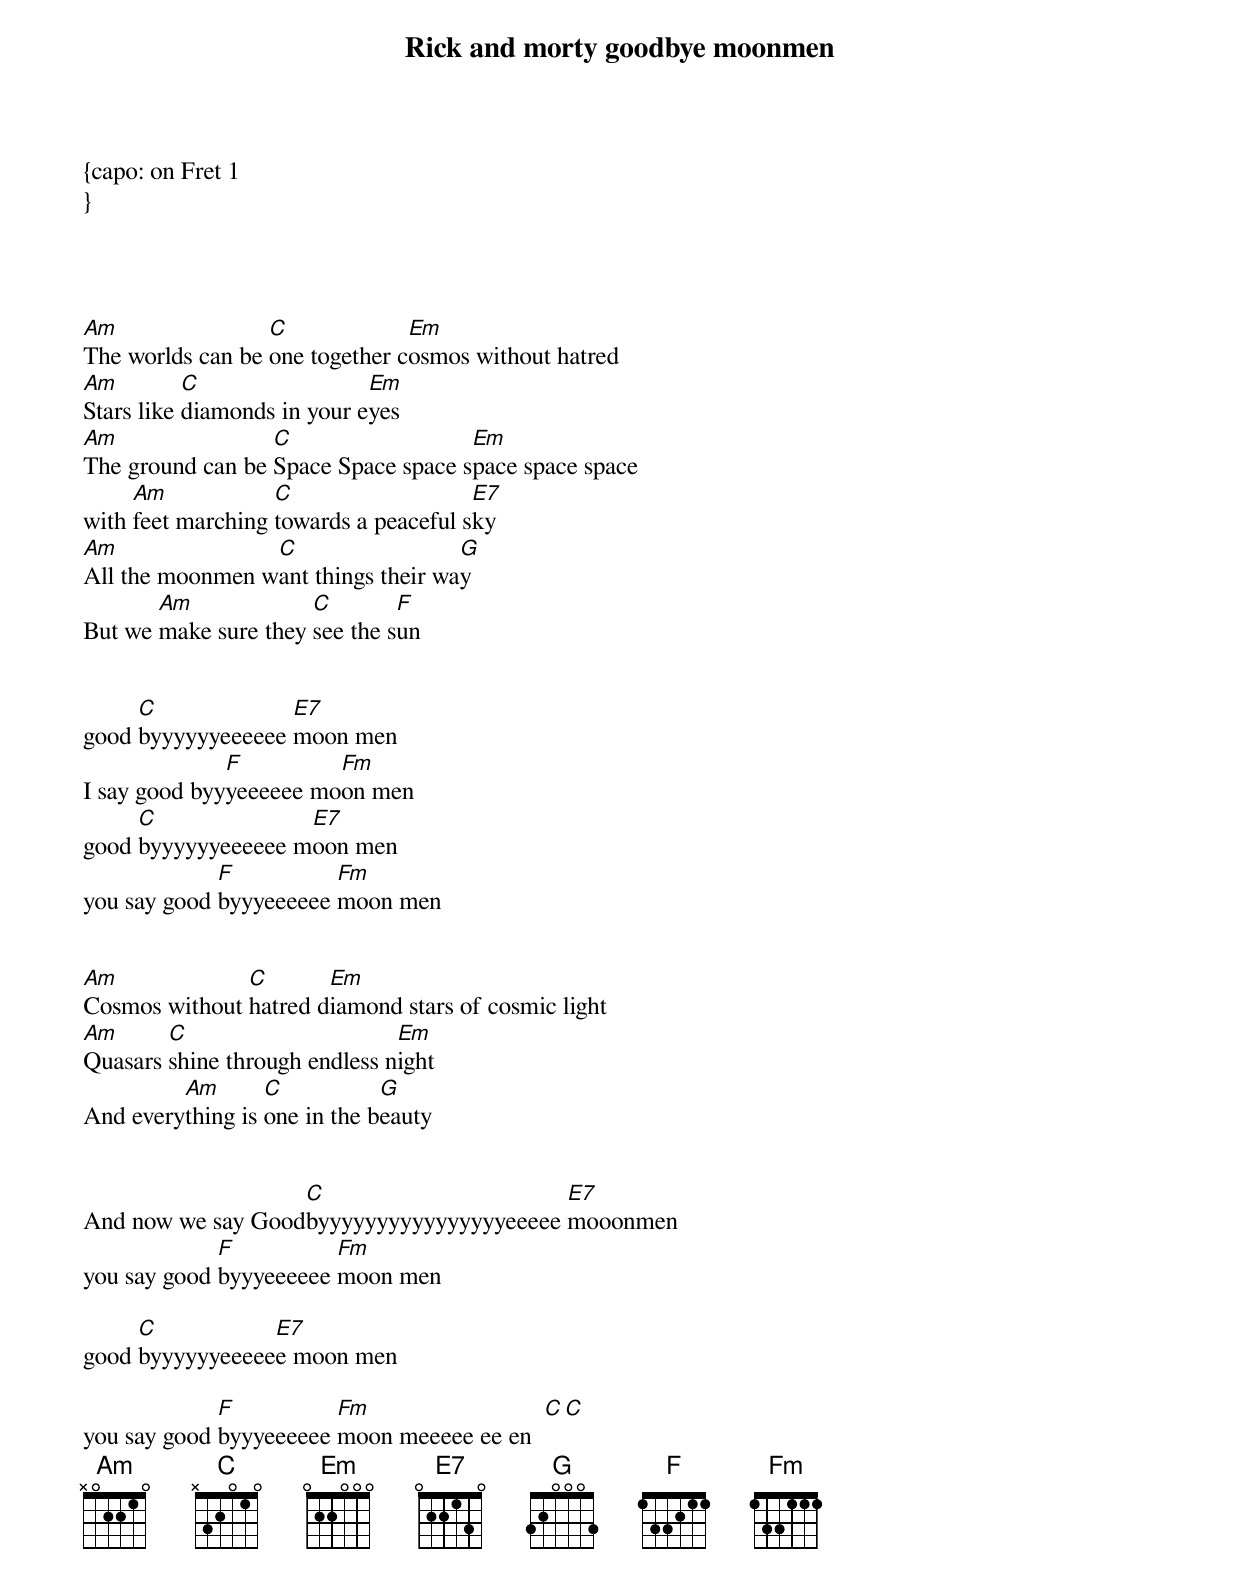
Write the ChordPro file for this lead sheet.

{title: Rick and morty goodbye moonmen}

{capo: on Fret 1
}



{start_of_verse}
{end_of_verse}

[Am]The worlds can be [C]one together c[Em]osmos without hatred
[Am]Stars like [C]diamonds in your e[Em]yes
[Am]The ground can be [C]Space Space space s[Em]pace space space
with [Am]feet marching [C]towards a peaceful s[E7]ky
[Am]All the moonmen w[C]ant things their wa[G]y
But we [Am]make sure they [C]see the s[F]un

{start_of_chorus}
{end_of_chorus}

good [C]byyyyyyeeeeee [E7]moon men
I say good byy[F]yeeeeee mo[Fm]on men
good [C]byyyyyyeeeeee m[E7]oon men
you say good [F]byyyeeeeee [Fm]moon men

{start_of_verse}
{end_of_verse}

[Am]Cosmos without [C]hatred d[Em]iamond stars of cosmic light
[Am]Quasars [C]shine through endless n[Em]ight
And every[Am]thing is [C]one in the b[G]eauty

{start_of_chorus}
{end_of_chorus}

And now we say Good[C]byyyyyyyyyyyyyyyyeeeee [E7]mooonmen
you say good [F]byyyeeeeee [Fm]moon men

good [C]byyyyyyeeeee[E7]e moon men

you say good [F]byyyeeeeee [Fm]moon meeeee ee en  [C][C]
